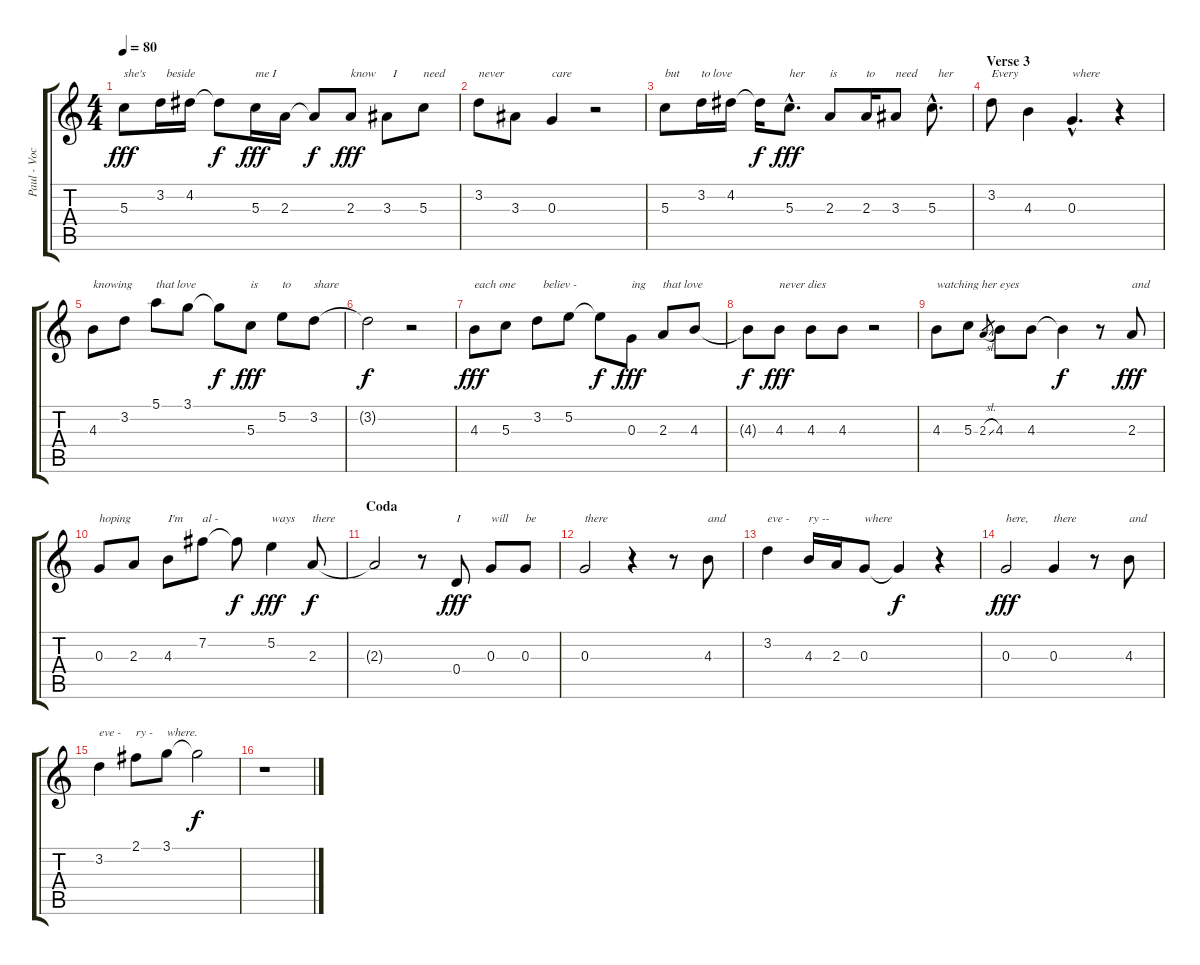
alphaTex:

\track ("Paul - Vocals" "Paul - Voc") {instrument acousticguitarsteel}
\staff {score tabs}
\tuning (E4 B3 G3 D3 A2 E2) {hide}
\ts (4 4)
\tempo 80
\clef g2
\ks c
5.3.8{txt "she's" dy fff} 3.2.16{txt "  beside"} 4.2.16 4.2{t}.8{dy f} 5.3.16{txt "me I" dy fff} 2.3.16 2.3{t}.8{dy f} 2.3.8{txt "know" dy fff} 3.3.8{txt "  I"} 5.3.8{txt "need"} |
3.2.8{txt "never"} 3.3.8 0.3.4{txt "care"} r.2 |
5.3.8{txt "but"} 3.2.16{txt "to love"} 4.2.16 4.2{t}.16{dy f} 5.3{hac}.8{d txt "her" dy fff} 2.3.8{txt "is"} 2.3.16{txt "to"} 3.3.8{txt "need"} 5.3{hac}.8{d txt "  her"} |
\section ("" "Verse 3")
3.2.8{txt "Every"} 4.3.4 0.3{hac}.4{d txt "where"} r.4 |
4.3.8{txt "knowing"} 3.2.8 5.1.8{txt "that love"} 3.1.8 3.1{t}.8{dy f} 5.3.8{txt "is" dy fff} 5.2.8{txt "to"} 3.2.8{txt "share"} |
3.2{t}.2{dy f} r.2 |
4.3.8{txt "each one" dy fff} 5.3.8 3.2.8{txt "  believ -"} 5.2.8 5.2{t}.8{dy f} 0.3.8{txt "ing" dy fff} 2.3.8{txt "that love"} 4.3.8 |
4.3{t}.8{dy f} 4.3.8{txt "never dies" dy fff} 4.3.8 4.3.8 r.2 |
4.3.8{txt "watching her eyes"} 5.3.8 2.3{sl}.8{gr} 4.3.8 4.3.8 4.3{t}.4{dy f} r.8 2.3.8{txt "and" dy fff} |
0.3.8{txt "hoping"} 2.3.8 4.3.8{txt "I'm"} 7.2.8{txt "al -"} 7.2{t}.8{dy f} 5.2.4{txt "ways" dy fff} 2.3.8{txt "there" dy f} |
\section ("" "Coda")
2.3{t}.2 r.8 0.4.8{txt "I" dy fff} 0.3.8{txt "will"} 0.3.8{txt "be"} |
0.3.2{txt "there"} r.4 r.8 4.3.8{txt "and"} |
3.2.4{txt "eve -"} 4.3.16{txt "ry --"} 2.3.16 0.3.8{txt "where"} 0.3{t}.4{dy f} r.4 |
0.3.2{txt "here," dy fff} 0.3.4{txt "there"} r.8 4.3.8{txt "and"} |
3.2.4{txt "eve -"} 2.1.8{txt "ry -"} 3.1.8{txt "where."} 3.1{t}.2{dy f} |
r.1
